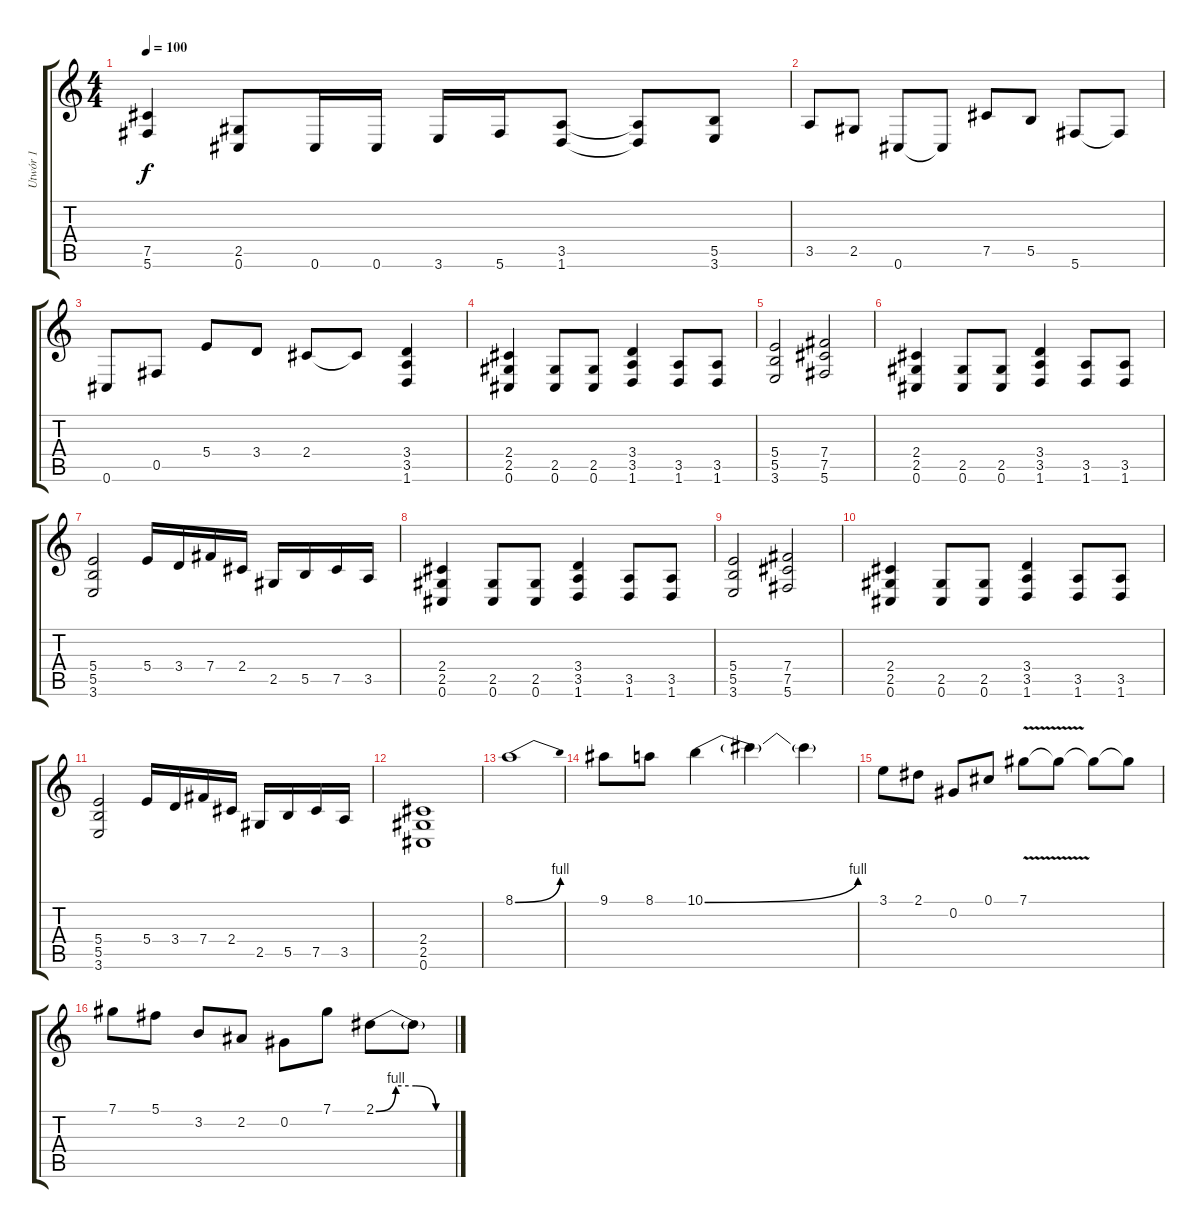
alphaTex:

\track ("Utwór 1" "Utwór 1") {instrument overdrivenguitar}
\staff {score tabs}
\tuning (Db4 Ab3 E3 B2 Gb2 Db2) {hide}
\ts (4 4)
\tempo 100
\clef g2
\ks c
(7.5 5.6).4{dy f} (2.5 0.6).8 0.6.16 0.6.16 3.6.16 5.6.16 (3.5 1.6).8 (3.5{t} 1.6{t}).8 (5.5 3.6).8 |
3.5.8 2.5.8 0.6.8 0.6{t}.8 7.5.8 5.5.8 5.6.8 5.6{t}.8 |
0.6.8 0.5.8 5.4.8 3.4.8 2.4.8 2.4{t}.8 (3.4 3.5 1.6).4 |
(2.4 2.5 0.6).4 (2.5 0.6).8 (2.5 0.6).8 (3.4 3.5 1.6).4 (3.5 1.6).8 (3.5 1.6).8 |
(5.4 5.5 3.6).2 (7.4 7.5 5.6).2 |
(2.4 2.5 0.6).4 (2.5 0.6).8 (2.5 0.6).8 (3.4 3.5 1.6).4 (3.5 1.6).8 (3.5 1.6).8 |
(5.4 5.5 3.6).2 5.4.16 3.4.16 7.4.16 2.4.16 2.5.16 5.5.16 7.5.16 3.5.16 |
(2.4 2.5 0.6).4 (2.5 0.6).8 (2.5 0.6).8 (3.4 3.5 1.6).4 (3.5 1.6).8 (3.5 1.6).8 |
(5.4 5.5 3.6).2 (7.4 7.5 5.6).2 |
(2.4 2.5 0.6).4 (2.5 0.6).8 (2.5 0.6).8 (3.4 3.5 1.6).4 (3.5 1.6).8 (3.5 1.6).8 |
(5.4 5.5 3.6).2 5.4.16 3.4.16 7.4.16 2.4.16 2.5.16 5.5.16 7.5.16 3.5.16 |
(2.4 2.5 0.6).1 |
8.1{be (bend 0 0 60 4)}.1 |
9.1.8 8.1.8 10.1{be (bend 0 0 60 4)}.4 10.1{t}.4 10.1{t}.4 |
3.1.8 2.1.8 0.2.8 0.1.8 7.1{v}.8 7.1{t}.8 7.1{t}.8 7.1{t}.8 |
7.1.8 5.1.8 3.2.8 2.2.8 0.2.8 7.1.8 2.1{be (custom 0 0 15 4 30 4 45 0 60 0)}.8 2.1{t}.8
